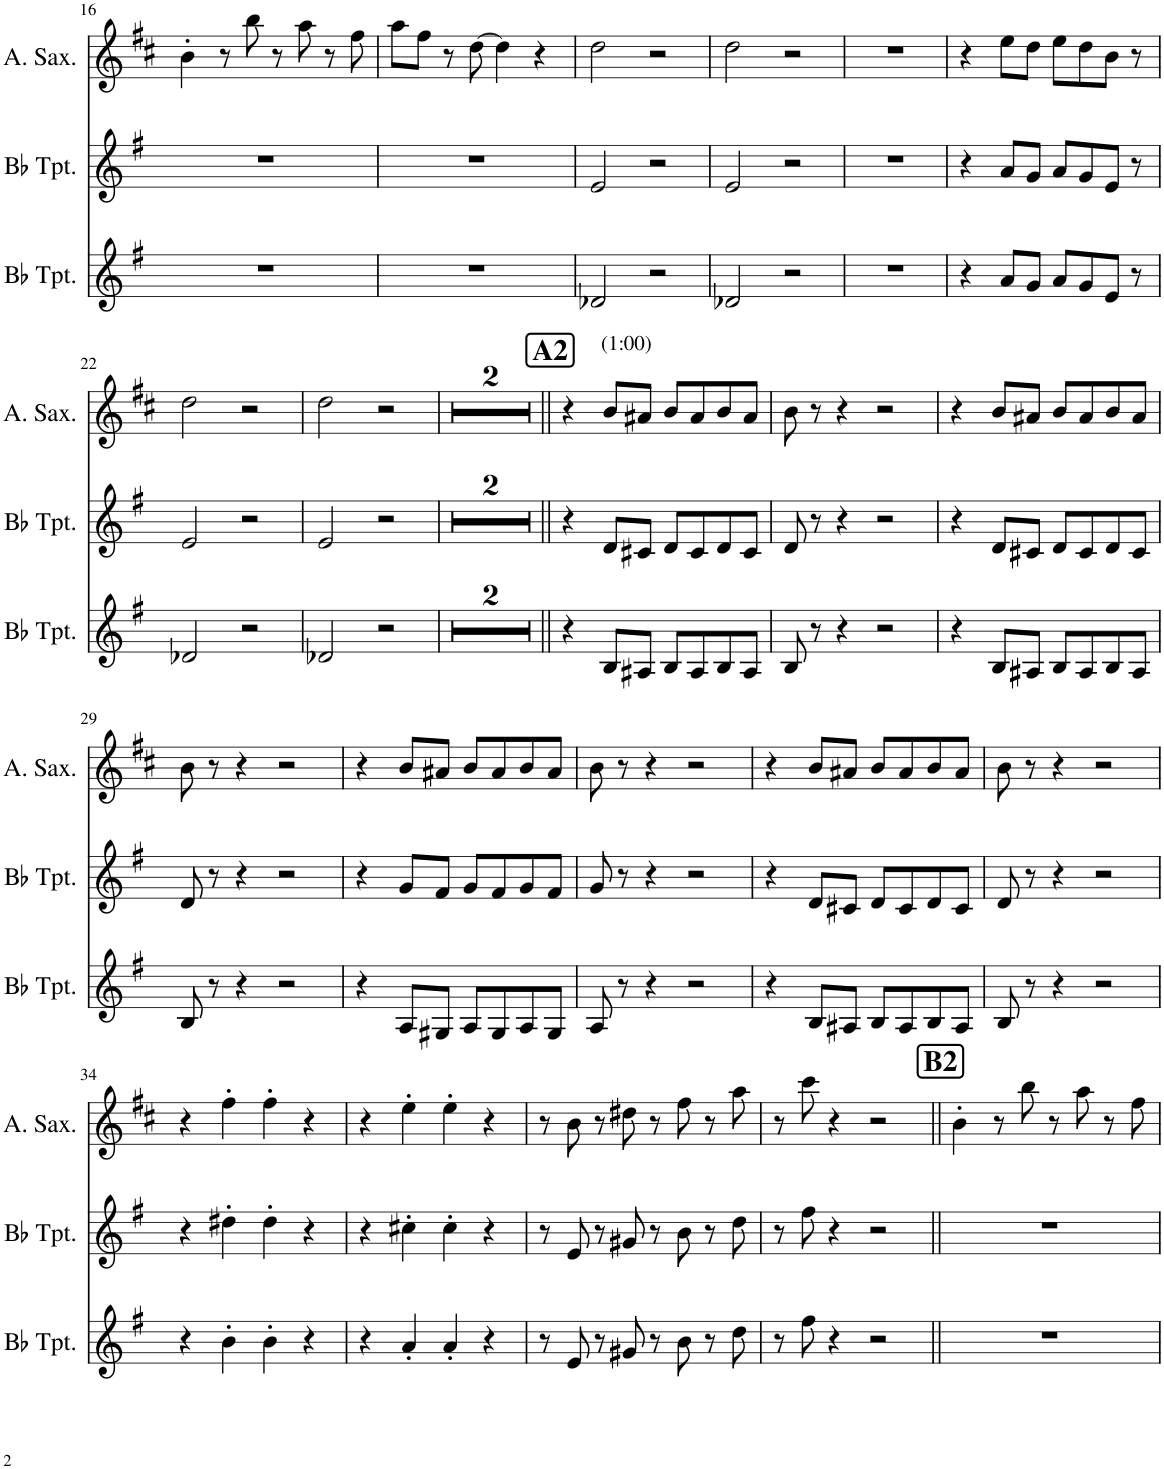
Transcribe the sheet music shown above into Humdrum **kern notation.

**kern	**kern	**kern
*part3	*part2	*part1
*staff3	*staff2	*staff1
*I"Bb Trumpet	*I"Bb Trumpet	*I"Alto Saxophone
*I'Bb Tpt.	*I'Bb Tpt.	*I'A. Sax.
!!LO:PB:g=z
*clefG2	*clefG2	*clefG2
*Trd1c2	*Trd1c2	*Trd5c9
*k[f#]	*k[f#]	*k[f#c#]
*M4/4	*M4/4	*M4/4
=16	=16	=16
1r	1r	4b'\
.	.	8r
.	.	8bb\
.	.	8r
.	.	8aa\
.	.	8r
.	.	8ff#\
=17	=17	=17
1r	1r	8aa\L
.	.	8ff#\J
.	.	8r
.	.	[8dd\
.	.	4dd\]
.	.	4r
=18	=18	=18
2d-X/	2e/	2dd\
2r	2r	2r
=19	=19	=19
2d-X/	2e/	2dd\
2r	2r	2r
=20	=20	=20
1r	1r	1r
=21	=21	=21
4r	4r	4r
8a/L	8a/L	8ee\L
8g/J	8g/J	8dd\J
8a/L	8a/L	8ee\L
8g/	8g/	8dd\
8e/J	8e/J	8b\J
8r	8r	8r
!!LO:LB:g=z
=22	=22	=22
2d-X/	2e/	2dd\
2r	2r	2r
=23	=23	=23
2d-X/	2e/	2dd\
2r	2r	2r
=24	=24	=24
1r	1r	1r
=25	=25	=25
1r	1r	1r
!!LO:REH:place=s1:a:B:cj:fs=14:t=A2
=26||	=26||	=26||
!	!	!LO:TX:a:t=(1&colon;00)
4r	4r	4r
8B/L	8d/L	8b/L
8A#X/J	8c#X/J	8a#X/J
8B/L	8d/L	8b/L
8A#/	8c#/	8a#/
8B/	8d/	8b/
8A#/J	8c#/J	8a#/J
=27	=27	=27
8B/	8d/	8b\
8r	8r	8r
4r	4r	4r
2r	2r	2r
=28	=28	=28
4r	4r	4r
8B/L	8d/L	8b/L
8A#X/J	8c#X/J	8a#X/J
8B/L	8d/L	8b/L
8A#/	8c#/	8a#/
8B/	8d/	8b/
8A#/J	8c#/J	8a#/J
!!LO:LB:g=z
=29	=29	=29
8B/	8d/	8b\
8r	8r	8r
4r	4r	4r
2r	2r	2r
=30	=30	=30
4r	4r	4r
8A/L	8g/L	8b/L
8G#X/J	8f#/J	8a#X/J
8A/L	8g/L	8b/L
8G#/	8f#/	8a#/
8A/	8g/	8b/
8G#/J	8f#/J	8a#/J
=31	=31	=31
8A/	8g/	8b\
8r	8r	8r
4r	4r	4r
2r	2r	2r
=32	=32	=32
4r	4r	4r
8B/L	8d/L	8b/L
8A#X/J	8c#X/J	8a#X/J
8B/L	8d/L	8b/L
8A#/	8c#/	8a#/
8B/	8d/	8b/
8A#/J	8c#/J	8a#/J
=33	=33	=33
8B/	8d/	8b\
8r	8r	8r
4r	4r	4r
2r	2r	2r
!!LO:LB:g=z
=34	=34	=34
4r	4r	4r
4b'\	4dd#X'\	4ff#'\
4b'\	4dd#'\	4ff#'\
4r	4r	4r
=35	=35	=35
4r	4r	4r
4a'/	4cc#X'\	4ee'\
4a'/	4cc#'\	4ee'\
4r	4r	4r
=36	=36	=36
8r	8r	8r
8e/	8e/	8b\
8r	8r	8r
8g#X/	8g#X/	8dd#X\
8r	8r	8r
8b\	8b\	8ff#\
8r	8r	8r
8dd\	8dd\	8aa\
=37	=37	=37
8r	8r	8r
8ff#\	8ff#\	8ccc#\
4r	4r	4r
2r	2r	2r
=||	=||	=||
*-	*-	*-
